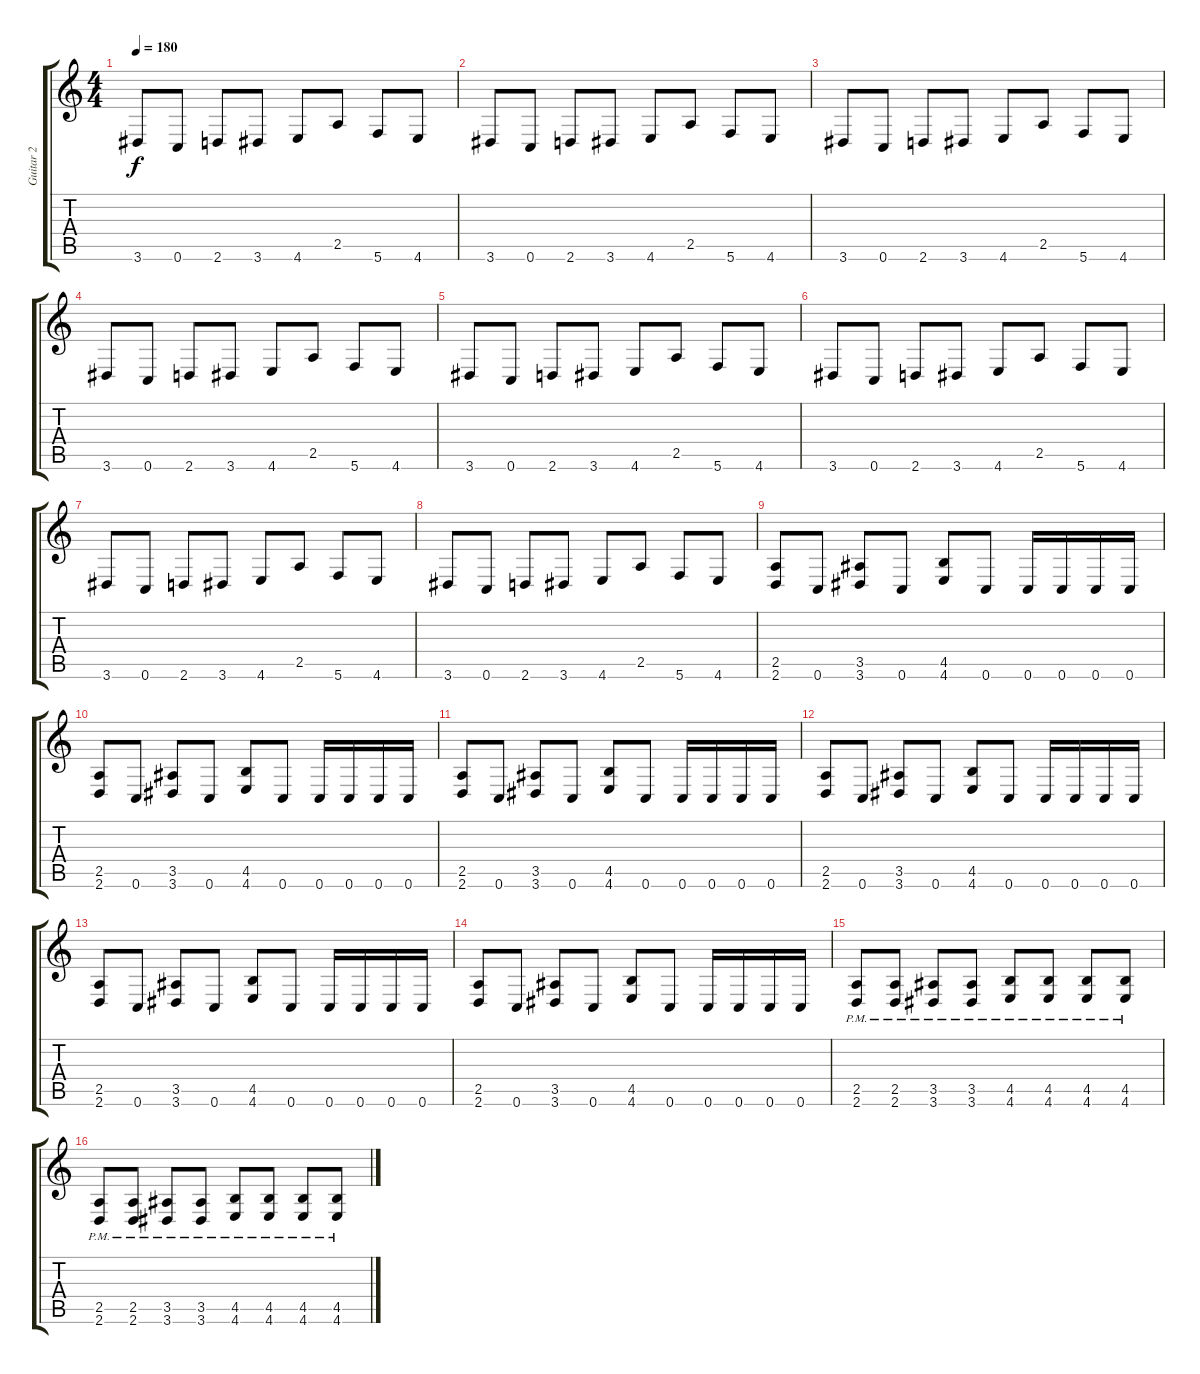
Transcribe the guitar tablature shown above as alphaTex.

\track ("Guitar 2" "Guitar 2") {instrument distortionguitar}
\staff {score tabs}
\tuning (D4 A3 F3 C3 G2 C2) {hide}
\ts (4 4)
\tempo 180
\clef g2
\ks c
3.6.8{dy f} 0.6.8 2.6.8 3.6.8 4.6.8 2.5.8 5.6.8 4.6.8 |
3.6.8 0.6.8 2.6.8 3.6.8 4.6.8 2.5.8 5.6.8 4.6.8 |
3.6.8 0.6.8 2.6.8 3.6.8 4.6.8 2.5.8 5.6.8 4.6.8 |
3.6.8 0.6.8 2.6.8 3.6.8 4.6.8 2.5.8 5.6.8 4.6.8 |
3.6.8 0.6.8 2.6.8 3.6.8 4.6.8 2.5.8 5.6.8 4.6.8 |
3.6.8 0.6.8 2.6.8 3.6.8 4.6.8 2.5.8 5.6.8 4.6.8 |
3.6.8 0.6.8 2.6.8 3.6.8 4.6.8 2.5.8 5.6.8 4.6.8 |
3.6.8 0.6.8 2.6.8 3.6.8 4.6.8 2.5.8 5.6.8 4.6.8 |
(2.5 2.6).8 0.6.8 (3.5 3.6).8 0.6.8 (4.5 4.6).8 0.6.8 0.6.16 0.6.16 0.6.16 0.6.16 |
(2.5 2.6).8 0.6.8 (3.5 3.6).8 0.6.8 (4.5 4.6).8 0.6.8 0.6.16 0.6.16 0.6.16 0.6.16 |
(2.5 2.6).8 0.6.8 (3.5 3.6).8 0.6.8 (4.5 4.6).8 0.6.8 0.6.16 0.6.16 0.6.16 0.6.16 |
(2.5 2.6).8 0.6.8 (3.5 3.6).8 0.6.8 (4.5 4.6).8 0.6.8 0.6.16 0.6.16 0.6.16 0.6.16 |
(2.5 2.6).8 0.6.8 (3.5 3.6).8 0.6.8 (4.5 4.6).8 0.6.8 0.6.16 0.6.16 0.6.16 0.6.16 |
(2.5 2.6).8 0.6.8 (3.5 3.6).8 0.6.8 (4.5 4.6).8 0.6.8 0.6.16 0.6.16 0.6.16 0.6.16 |
(2.5{pm} 2.6{pm}).8 (2.5{pm} 2.6{pm}).8 (3.5{pm} 3.6{pm}).8 (3.5{pm} 3.6{pm}).8 (4.5{pm} 4.6{pm}).8 (4.5{pm} 4.6{pm}).8 (4.5{pm} 4.6{pm}).8 (4.5{pm} 4.6{pm}).8 |
(2.5{pm} 2.6{pm}).8 (2.5{pm} 2.6{pm}).8 (3.5{pm} 3.6{pm}).8 (3.5{pm} 3.6{pm}).8 (4.5{pm} 4.6{pm}).8 (4.5{pm} 4.6{pm}).8 (4.5{pm} 4.6{pm}).8 (4.5{pm} 4.6{pm}).8
